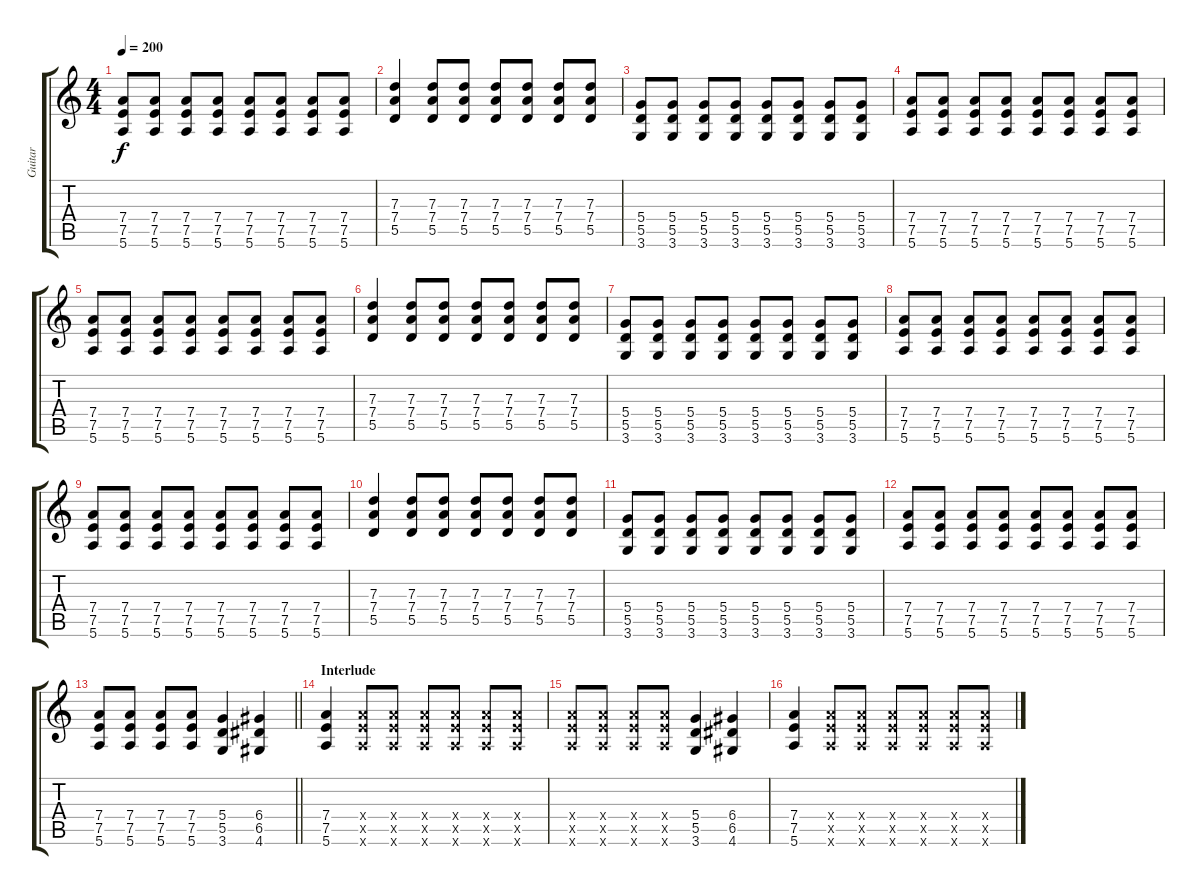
\track ("Guitar" "Guitar") {instrument distortionguitar}
\staff {score tabs}
\tuning (E4 B3 G3 D3 A2 E2) {hide}
\ts (4 4)
\tempo 200
\clef g2
\ks c
(7.4 7.5 5.6).8{dy f} (7.4 7.5 5.6).8 (7.4 7.5 5.6).8 (7.4 7.5 5.6).8 (7.4 7.5 5.6).8 (7.4 7.5 5.6).8 (7.4 7.5 5.6).8 (7.4 7.5 5.6).8 |
(7.3 7.4 5.5).4 (7.3 7.4 5.5).8 (7.3 7.4 5.5).8 (7.3 7.4 5.5).8 (7.3 7.4 5.5).8 (7.3 7.4 5.5).8 (7.3 7.4 5.5).8 |
(5.4 5.5 3.6).8 (5.4 5.5 3.6).8 (5.4 5.5 3.6).8 (5.4 5.5 3.6).8 (5.4 5.5 3.6).8 (5.4 5.5 3.6).8 (5.4 5.5 3.6).8 (5.4 5.5 3.6).8 |
(7.4 7.5 5.6).8 (7.4 7.5 5.6).8 (7.4 7.5 5.6).8 (7.4 7.5 5.6).8 (7.4 7.5 5.6).8 (7.4 7.5 5.6).8 (7.4 7.5 5.6).8 (7.4 7.5 5.6).8 |
(7.4 7.5 5.6).8 (7.4 7.5 5.6).8 (7.4 7.5 5.6).8 (7.4 7.5 5.6).8 (7.4 7.5 5.6).8 (7.4 7.5 5.6).8 (7.4 7.5 5.6).8 (7.4 7.5 5.6).8 |
(7.3 7.4 5.5).4 (7.3 7.4 5.5).8 (7.3 7.4 5.5).8 (7.3 7.4 5.5).8 (7.3 7.4 5.5).8 (7.3 7.4 5.5).8 (7.3 7.4 5.5).8 |
(5.4 5.5 3.6).8 (5.4 5.5 3.6).8 (5.4 5.5 3.6).8 (5.4 5.5 3.6).8 (5.4 5.5 3.6).8 (5.4 5.5 3.6).8 (5.4 5.5 3.6).8 (5.4 5.5 3.6).8 |
(7.4 7.5 5.6).8 (7.4 7.5 5.6).8 (7.4 7.5 5.6).8 (7.4 7.5 5.6).8 (7.4 7.5 5.6).8 (7.4 7.5 5.6).8 (7.4 7.5 5.6).8 (7.4 7.5 5.6).8 |
(7.4 7.5 5.6).8 (7.4 7.5 5.6).8 (7.4 7.5 5.6).8 (7.4 7.5 5.6).8 (7.4 7.5 5.6).8 (7.4 7.5 5.6).8 (7.4 7.5 5.6).8 (7.4 7.5 5.6).8 |
(7.3 7.4 5.5).4 (7.3 7.4 5.5).8 (7.3 7.4 5.5).8 (7.3 7.4 5.5).8 (7.3 7.4 5.5).8 (7.3 7.4 5.5).8 (7.3 7.4 5.5).8 |
(5.4 5.5 3.6).8 (5.4 5.5 3.6).8 (5.4 5.5 3.6).8 (5.4 5.5 3.6).8 (5.4 5.5 3.6).8 (5.4 5.5 3.6).8 (5.4 5.5 3.6).8 (5.4 5.5 3.6).8 |
(7.4 7.5 5.6).8 (7.4 7.5 5.6).8 (7.4 7.5 5.6).8 (7.4 7.5 5.6).8 (7.4 7.5 5.6).8 (7.4 7.5 5.6).8 (7.4 7.5 5.6).8 (7.4 7.5 5.6).8 |
\barLineRight lightlight
(7.4 7.5 5.6).8 (7.4 7.5 5.6).8 (7.4 7.5 5.6).8 (7.4 7.5 5.6).8 (5.4 5.5 3.6).4 (6.4 6.5 4.6).4 |
\section ("" "Interlude")
(7.4 7.5 5.6).4 (7.4{x} 7.5{x} 5.6{x}).8 (7.4{x} 7.5{x} 5.6{x}).8 (7.4{x} 7.5{x} 5.6{x}).8 (7.4{x} 7.5{x} 5.6{x}).8 (7.4{x} 7.5{x} 5.6{x}).8 (7.4{x} 7.5{x} 5.6{x}).8 |
(7.4{x} 7.5{x} 5.6{x}).8 (7.4{x} 7.5{x} 5.6{x}).8 (7.4{x} 7.5{x} 5.6{x}).8 (7.4{x} 7.5{x} 5.6{x}).8 (5.4 5.5 3.6).4 (6.4 6.5 4.6).4 |
(7.4 7.5 5.6).4 (7.4{x} 7.5{x} 5.6{x}).8 (7.4{x} 7.5{x} 5.6{x}).8 (7.4{x} 7.5{x} 5.6{x}).8 (7.4{x} 7.5{x} 5.6{x}).8 (7.4{x} 7.5{x} 5.6{x}).8 (7.4{x} 7.5{x} 5.6{x}).8
